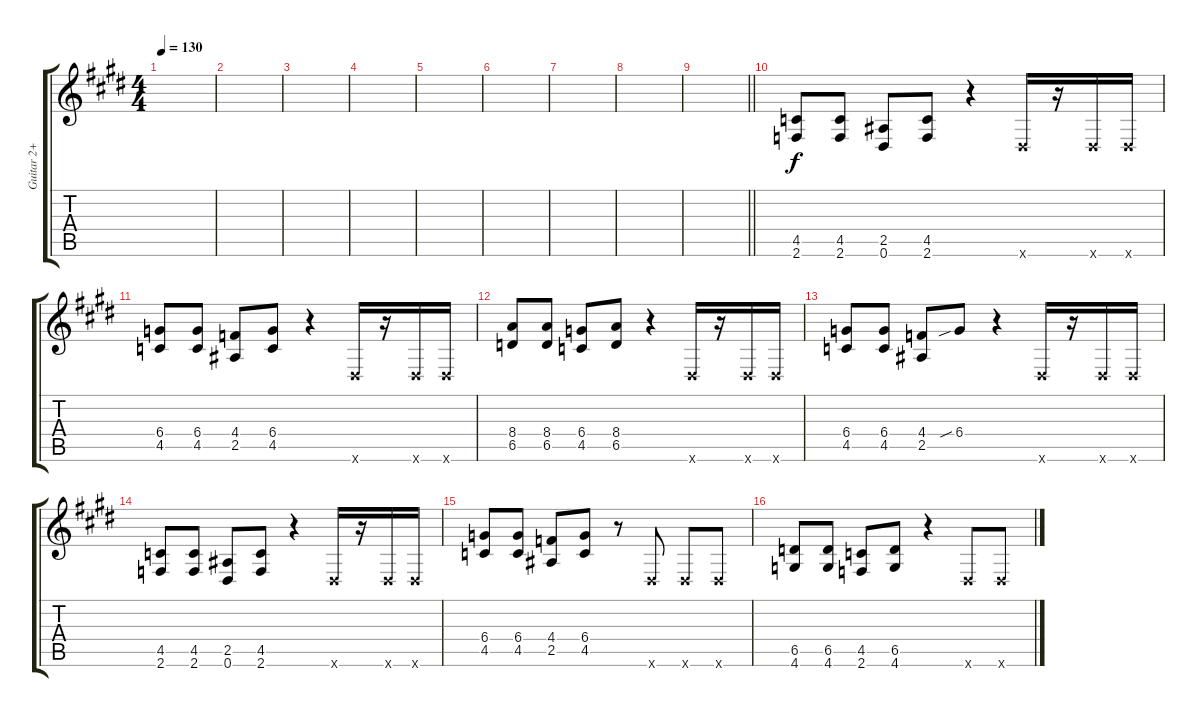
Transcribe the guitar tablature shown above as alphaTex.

\track ("Guitar 2+ (optional)" "Guitar 2+ ") {instrument distortionguitar}
\staff {score tabs}
\tuning (Eb4 Bb3 Gb3 Db3 Ab2 Eb2) {hide}
\ts (4 4)
\tempo 130
\clef g2
\ks e
|
|
|
|
|
|
|
|
\barLineRight lightlight
|
(4.5 2.6).8 (4.5 2.6).8 (2.5 0.6).8 (4.5 2.6).8 r.4 0.6{x}.16 r.16 0.6{x}.16 0.6{x}.16 |
(6.4 4.5).8 (6.4 4.5).8 (4.4 2.5).8 (6.4 4.5).8 r.4 0.6{x}.16 r.16 0.6{x}.16 0.6{x}.16 |
(8.4 6.5).8 (8.4 6.5).8 (6.4 4.5).8 (8.4 6.5).8 r.4 0.6{x}.16 r.16 0.6{x}.16 0.6{x}.16 |
(6.4 4.5).8 (6.4 4.5).8 (4.4 2.5).8 6.4{sib}.8 r.4 0.6{x}.16 r.16 0.6{x}.16 0.6{x}.16 |
(4.5 2.6).8 (4.5 2.6).8 (2.5 0.6).8 (4.5 2.6).8 r.4 0.6{x}.16 r.16 0.6{x}.16 0.6{x}.16 |
(6.4 4.5).8 (6.4 4.5).8 (4.4 2.5).8 (6.4 4.5).8 r.8 0.6{x}.8 0.6{x}.8 0.6{x}.8 |
(6.5 4.6).8 (6.5 4.6).8 (4.5 2.6).8 (6.5 4.6).8 r.4 0.6{x}.8 0.6{x}.8
